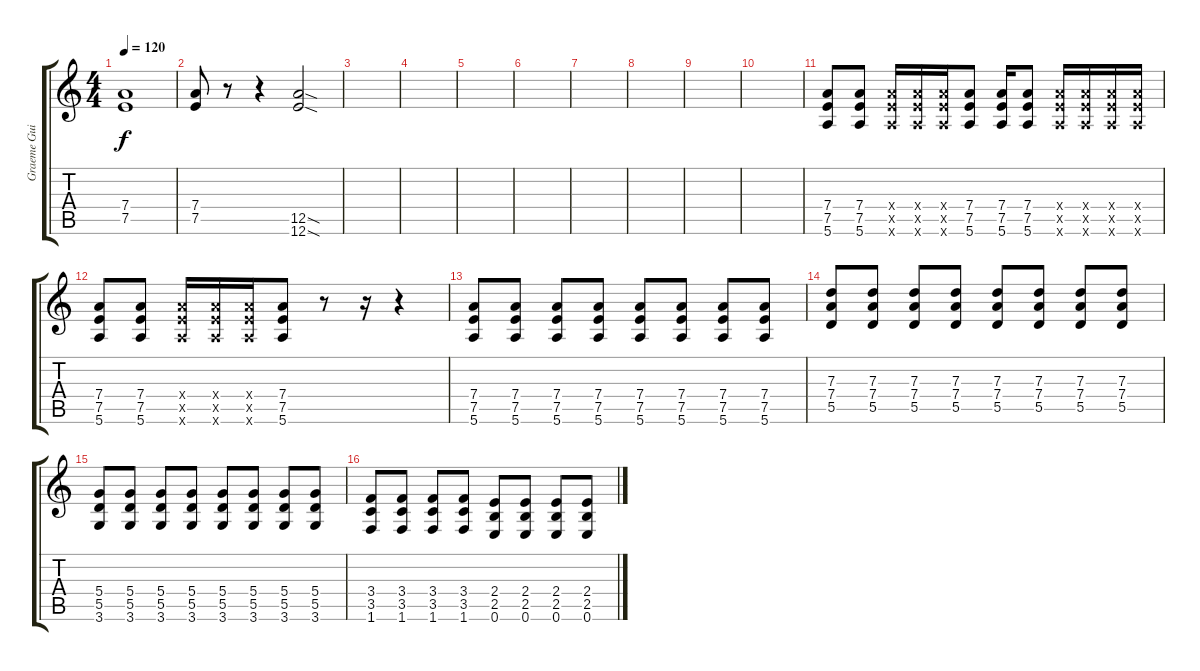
\track ("Graeme Guitar" "Graeme Gui") {instrument distortionguitar}
\staff {score tabs}
\tuning (E4 B3 G3 D3 A2 E2) {hide}
\ts (4 4)
\tempo 120
\clef g2
\ks c
(7.4 7.5).1{dy f} |
(7.4 7.5).8 r.8 r.4 (12.5{sod} 12.6{sod}).2 |
|
|
|
|
|
|
|
|
(7.4 7.5 5.6).8 (7.4 7.5 5.6).8 (7.4{x} 7.5{x} 5.6{x}).16 (7.4{x} 7.5{x} 5.6{x}).16 (7.4{x} 7.5{x} 5.6{x}).16 (7.4 7.5 5.6).8 (7.4 7.5 5.6).16 (7.4 7.5 5.6).8 (7.4{x} 7.5{x} 5.6{x}).16 (7.4{x} 7.5{x} 5.6{x}).16 (7.4{x} 7.5{x} 5.6{x}).16 (7.4{x} 7.5{x} 5.6{x}).16 |
(7.4 7.5 5.6).8 (7.4 7.5 5.6).8 (7.4{x} 7.5{x} 5.6{x}).16 (7.4{x} 7.5{x} 5.6{x}).16 (7.4{x} 7.5{x} 5.6{x}).16 (7.4 7.5 5.6).8 r.8 r.16 r.4 |
(7.4 7.5 5.6).8 (7.4 7.5 5.6).8 (7.4 7.5 5.6).8 (7.4 7.5 5.6).8 (7.4 7.5 5.6).8 (7.4 7.5 5.6).8 (7.4 7.5 5.6).8 (7.4 7.5 5.6).8 |
(7.3 7.4 5.5).8 (7.3 7.4 5.5).8 (7.3 7.4 5.5).8 (7.3 7.4 5.5).8 (7.3 7.4 5.5).8 (7.3 7.4 5.5).8 (7.3 7.4 5.5).8 (7.3 7.4 5.5).8 |
(5.4 5.5 3.6).8 (5.4 5.5 3.6).8 (5.4 5.5 3.6).8 (5.4 5.5 3.6).8 (5.4 5.5 3.6).8 (5.4 5.5 3.6).8 (5.4 5.5 3.6).8 (5.4 5.5 3.6).8 |
(3.4 3.5 1.6).8 (3.4 3.5 1.6).8 (3.4 3.5 1.6).8 (3.4 3.5 1.6).8 (2.4 2.5 0.6).8 (2.4 2.5 0.6).8 (2.4 2.5 0.6).8 (2.4 2.5 0.6).8
